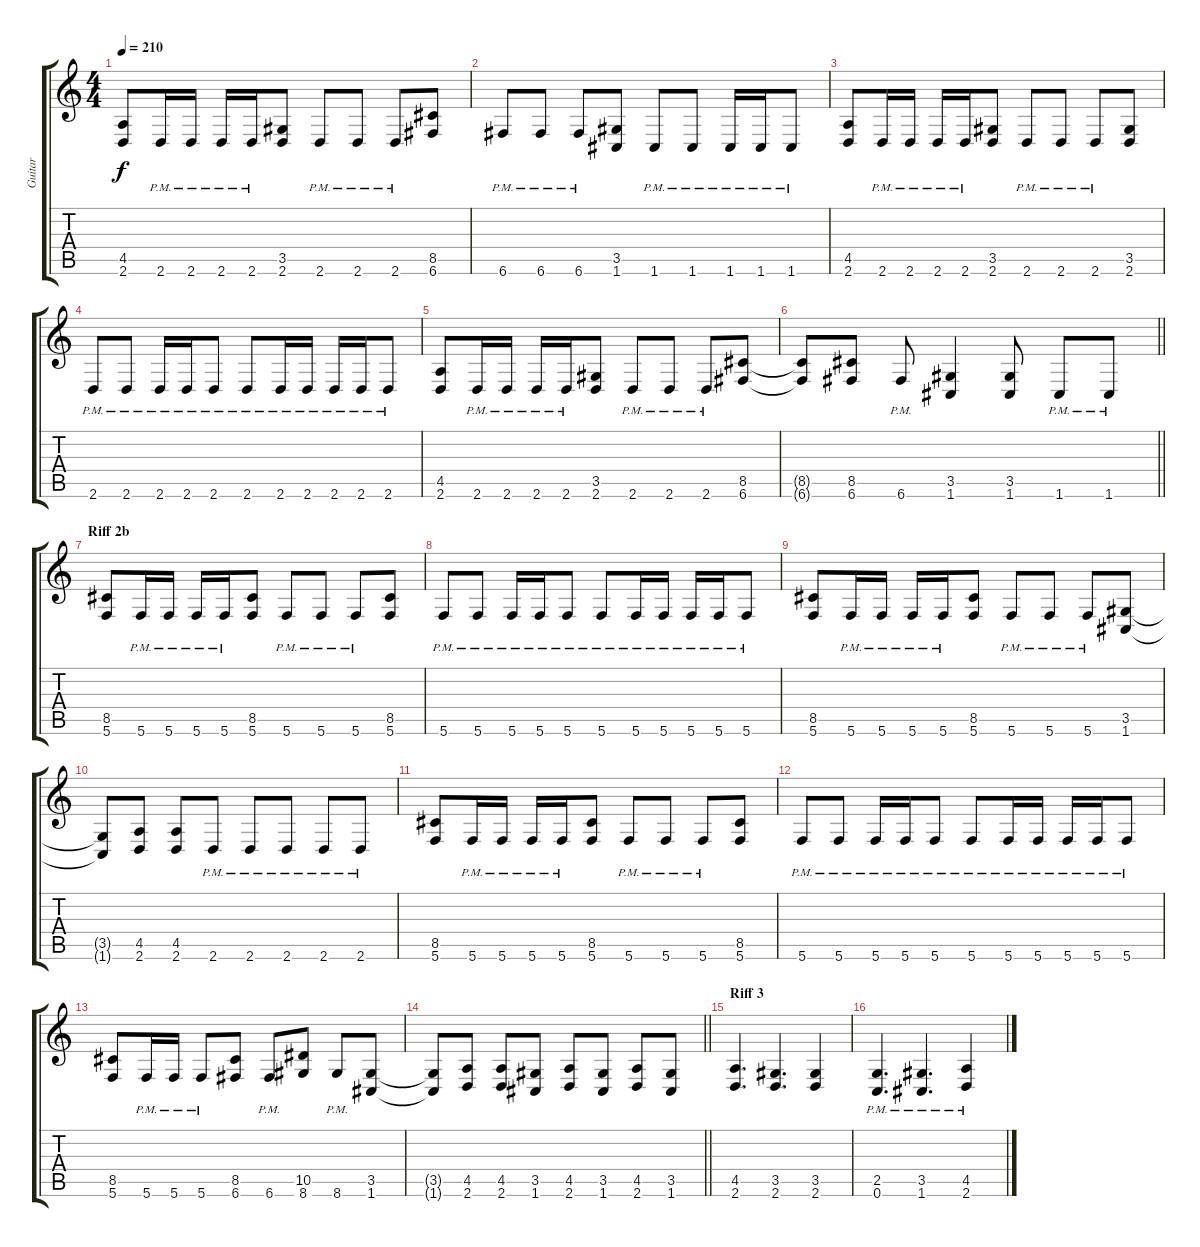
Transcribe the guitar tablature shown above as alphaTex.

\track ("Guitar" "Guitar") {instrument distortionguitar}
\staff {score tabs}
\tuning (C4 G3 Eb3 Bb2 F2 C2) {hide}
\ts (4 4)
\tempo 210
\clef g2
\ks c
(4.5 2.6).8{dy f} 2.6{pm}.16 2.6{pm}.16 2.6{pm}.16 2.6{pm}.16 (3.5 2.6).8 2.6{pm}.8 2.6{pm}.8 2.6{pm}.8 (8.5 6.6).8 |
6.6{pm}.8 6.6{pm}.8 6.6{pm}.8 (3.5 1.6).8 1.6{pm}.8 1.6{pm}.8 1.6{pm}.16 1.6{pm}.16 1.6{pm}.8 |
(4.5 2.6).8 2.6{pm}.16 2.6{pm}.16 2.6{pm}.16 2.6{pm}.16 (3.5 2.6).8 2.6{pm}.8 2.6{pm}.8 2.6{pm}.8 (3.5 2.6).8 |
2.6{pm}.8 2.6{pm}.8 2.6{pm}.16 2.6{pm}.16 2.6{pm}.8 2.6{pm}.8 2.6{pm}.16 2.6{pm}.16 2.6{pm}.16 2.6{pm}.16 2.6{pm}.8 |
(4.5 2.6).8 2.6{pm}.16 2.6{pm}.16 2.6{pm}.16 2.6{pm}.16 (3.5 2.6).8 2.6{pm}.8 2.6{pm}.8 2.6{pm}.8 (8.5 6.6).8 |
\barLineRight lightlight
(8.5{t} 6.6{t}).8 (8.5 6.6).8 6.6{pm}.8 (3.5 1.6).4 (3.5 1.6).8 1.6{pm}.8 1.6{pm}.8 |
\section ("" "Riff 2b")
(8.5 5.6).8 5.6{pm}.16 5.6{pm}.16 5.6{pm}.16 5.6{pm}.16 (8.5 5.6).8 5.6{pm}.8 5.6{pm}.8 5.6{pm}.8 (8.5 5.6).8 |
5.6{pm}.8 5.6{pm}.8 5.6{pm}.16 5.6{pm}.16 5.6{pm}.8 5.6{pm}.8 5.6{pm}.16 5.6{pm}.16 5.6{pm}.16 5.6{pm}.16 5.6{pm}.8 |
(8.5 5.6).8 5.6{pm}.16 5.6{pm}.16 5.6{pm}.16 5.6{pm}.16 (8.5 5.6).8 5.6{pm}.8 5.6{pm}.8 5.6{pm}.8 (3.5 1.6).8 |
(3.5{t} 1.6{t}).8 (4.5 2.6).8 (4.5 2.6).8 2.6{pm}.8 2.6{pm}.8 2.6{pm}.8 2.6{pm}.8 2.6{pm}.8 |
(8.5 5.6).8 5.6{pm}.16 5.6{pm}.16 5.6{pm}.16 5.6{pm}.16 (8.5 5.6).8 5.6{pm}.8 5.6{pm}.8 5.6{pm}.8 (8.5 5.6).8 |
5.6{pm}.8 5.6{pm}.8 5.6{pm}.16 5.6{pm}.16 5.6{pm}.8 5.6{pm}.8 5.6{pm}.16 5.6{pm}.16 5.6{pm}.16 5.6{pm}.16 5.6{pm}.8 |
(8.5 5.6).8 5.6{pm}.16 5.6{pm}.16 5.6{pm}.8 (8.5 6.6).8 6.6{pm}.8 (10.5 8.6).8 8.6{pm}.8 (3.5 1.6).8 |
\barLineRight lightlight
(3.5{t} 1.6{t}).8 (4.5 2.6).8 (4.5 2.6).8 (3.5 1.6).8 (4.5 2.6).8 (3.5 1.6).8 (4.5 2.6).8 (3.5 1.6).8 |
\section ("" "Riff 3")
(4.5 2.6).4{d} (3.5 2.6).4{d} (3.5 2.6).4 |
(2.5{pm} 0.6{pm}).4{d} (3.5{pm} 1.6{pm}).4{d} (4.5{pm} 2.6{pm}).4
